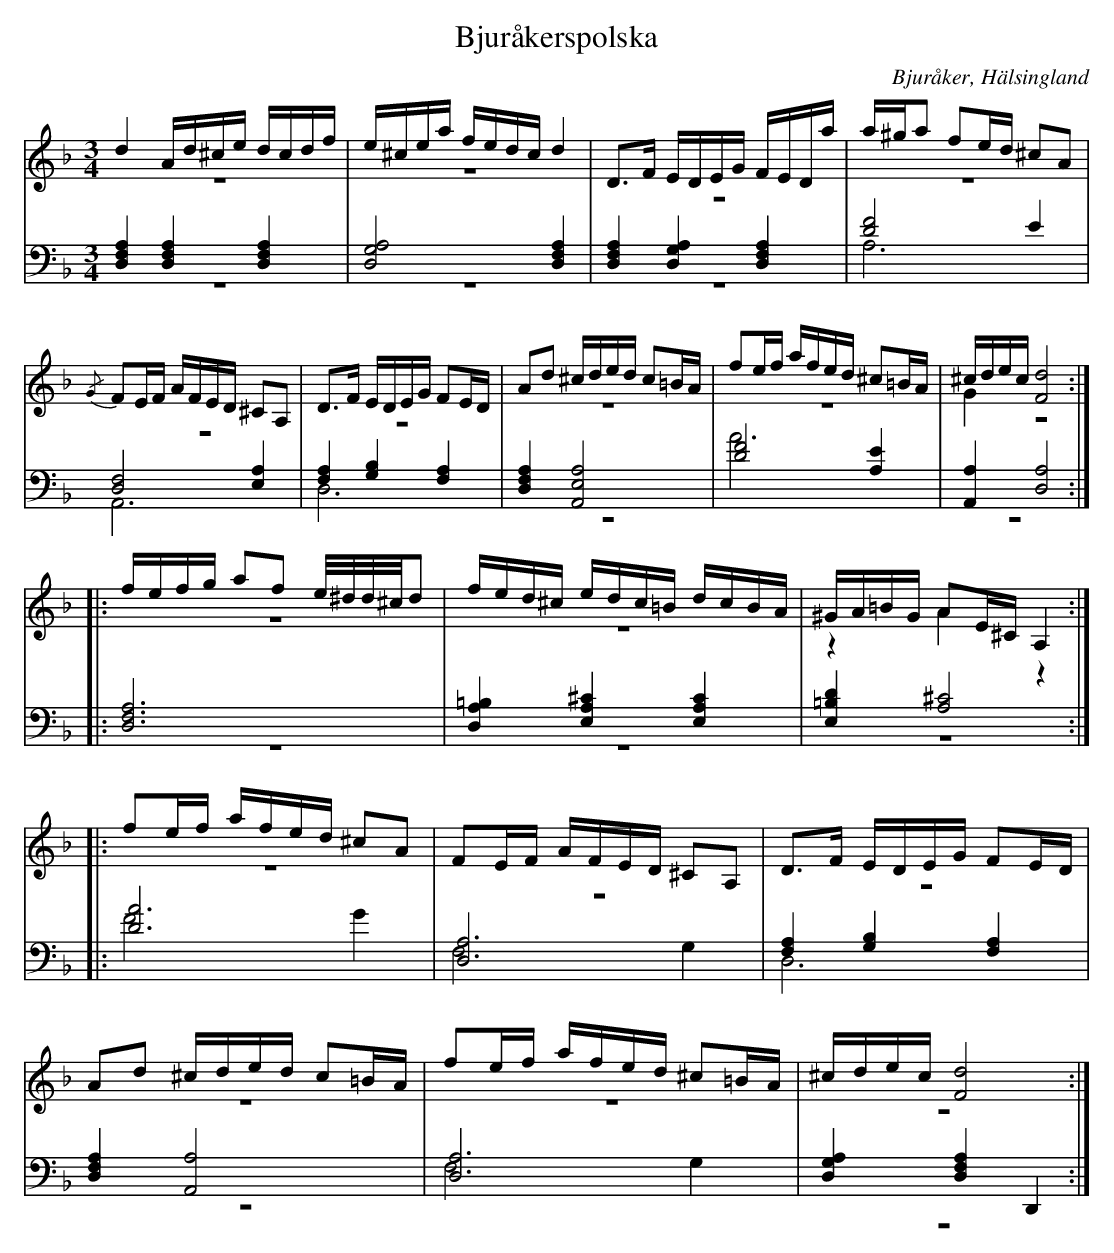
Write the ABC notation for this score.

X:1
T: Bjuråkerspolska
O: Bjuråker, Hälsingland
M: 3/4
L: 1/16
K: Dm
V:1
V:2 merge
V:3
V:4 merge
V:1
d4 Ad^ce dcdf |e^cea fedc d4|D2>F2 EDEG FEDa|a^ga2 f2ed ^c2A2|
{/G}F2EF AFED ^C2A,2|D2>F2 EDEG F2ED|A2d2 ^cded c2=BA|f2ef afed ^c2=BA|^cdec [F8d8]:|
|:fefg a2f2 e/^d/d/^c/d2 |fed^c edc=B dcBA|^GA=BG A2E^C A,4:|
|:f2ef afed ^c2A2|F2EF AFED ^C2A,2|D2>F2 EDEG F2ED|
A2d2 ^cded c2=BA|f2ef afed ^c2=BA|^cdec [F8d8]:|
V:2
z12|z12|z12|z12|
z12|z12|z12|z12|G4 z8:|
|:z12|z12|z4 A4 z4:|
|:z12|z12|z12|
z12|z12|z12:|
V:3 clef=bass
[D,4F,4A,4] [D,4F,4A,4] [D,4F,4A,4]|[D,8G,8A,8] [D,4F,4A,4]|[D,4F,4A,4] [D,4G,4A,4] [D,4F,4A,4]|[D8F8] E4|
[D,8F,8] [E,4A,4]|[F,4A,4] [G,4B,4] [F,4A,4]|[D,4F,4A,4] [A,,8E,8A,8]|[D8F8] [A,4E4]|[A,,4A,4] [D,8A,8]:|
|:[D,12F,12A,12]|[D,4A,4=B,4] [E,4A,4^C4] [E,4A,4C4]|[E,4=B,4D4] [A,8^C8]:|
|:[D12A12]|[D,12A,12]|[F,4A,4] [G,4B,4] [F,4A,4]|
[D,4F,4A,4] [A,,8A,8]|[D,12A,12]|[D,4G,4A,4] [D,4F,4A,4] D,,4:|
V:4 clef=bass
z12|z12|z12|A,12|
A,,12|D,12|z12|A12|z12:|
|:z12|z12|z12:|
|:F8 G4|F,8 G,4|D,12|
z12|F,8 G,4|z12:|
